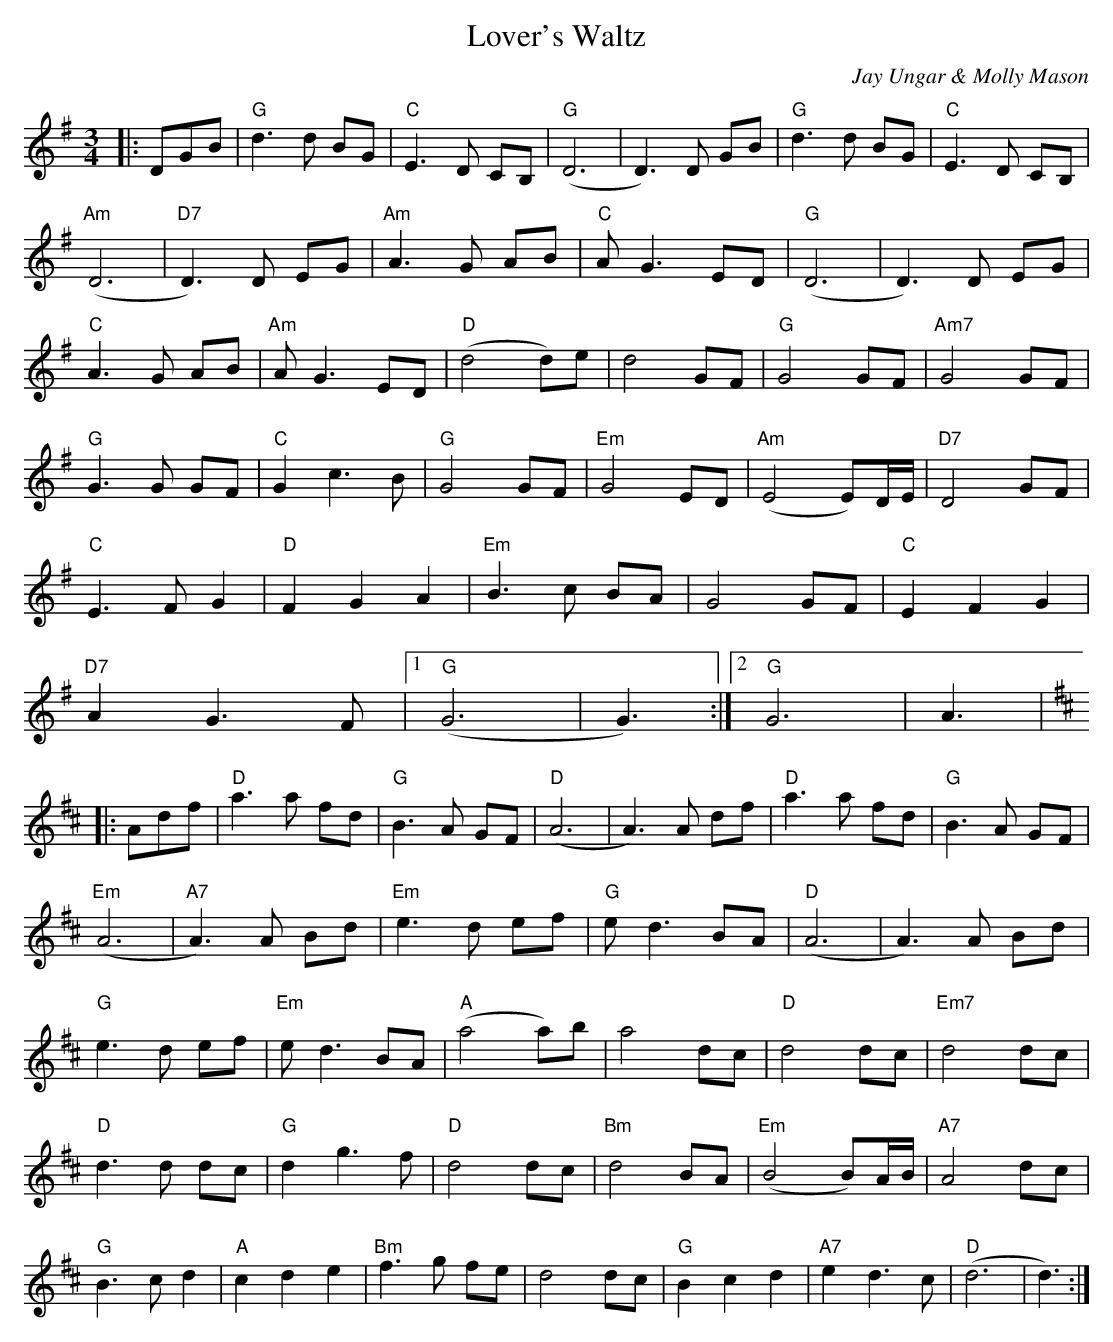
X:1
T: Lover's Waltz
M:3/4
L:1/8
C:Jay Ungar & Molly Mason
K:G
|:DGB|"G"d3 d BG|"C"E3 D CB,|"G"(D6|D3) D GB|"G"d3 d BG|"C"E3 D CB,|
"Am"(D6|"D7"D3) D EG|"Am"A3 G AB|"C"A G3 ED|"G"(D6|D3) D EG|
"C"A3 G AB|"Am"A G3 ED|"D"(d4 d)e|d4 GF|"G"G4 GF|"Am7"G4 GF|
"G"G3 G GF|"C"G2 c3 B|"G"G4 GF|"Em"G4 ED|"Am"(E4 E)D/2E/2|"D7"D4 GF|
"C"E3 F G2|"D"F2 G2 A2|"Em"B3 c BA|G4 GF|"C"E2 F2 G2|
"D7"A2 G3F|1"G"(G6|G3):|2 "G"G6|A3|
K:D
|:Adf|"D"a3 a fd|"G"B3 A GF|"D"(A6|A3) A df|"D"a3 a fd|"G"B3 A GF|
"Em"(A6|"A7"A3)A Bd|"Em"e3 d ef|"G"e d3 BA|"D"(A6|A3) A Bd|
"G"e3 d ef|"Em"e d3 BA|"A"(a4 a)b|a4 dc|"D"d4 dc|"Em7"d4 dc|
"D"d3 d dc|"G"d2 g3 f|"D"d4 dc|"Bm"d4 BA|"Em"(B4 B)A/2B/2|"A7"A4 dc|
"G"B3 c d2|"A"c2 d2 e2|"Bm"f3 g fe|d4 dc|"G"B2 c2 d2|"A7"e2 d3 c|"D"(d6|d3):|
